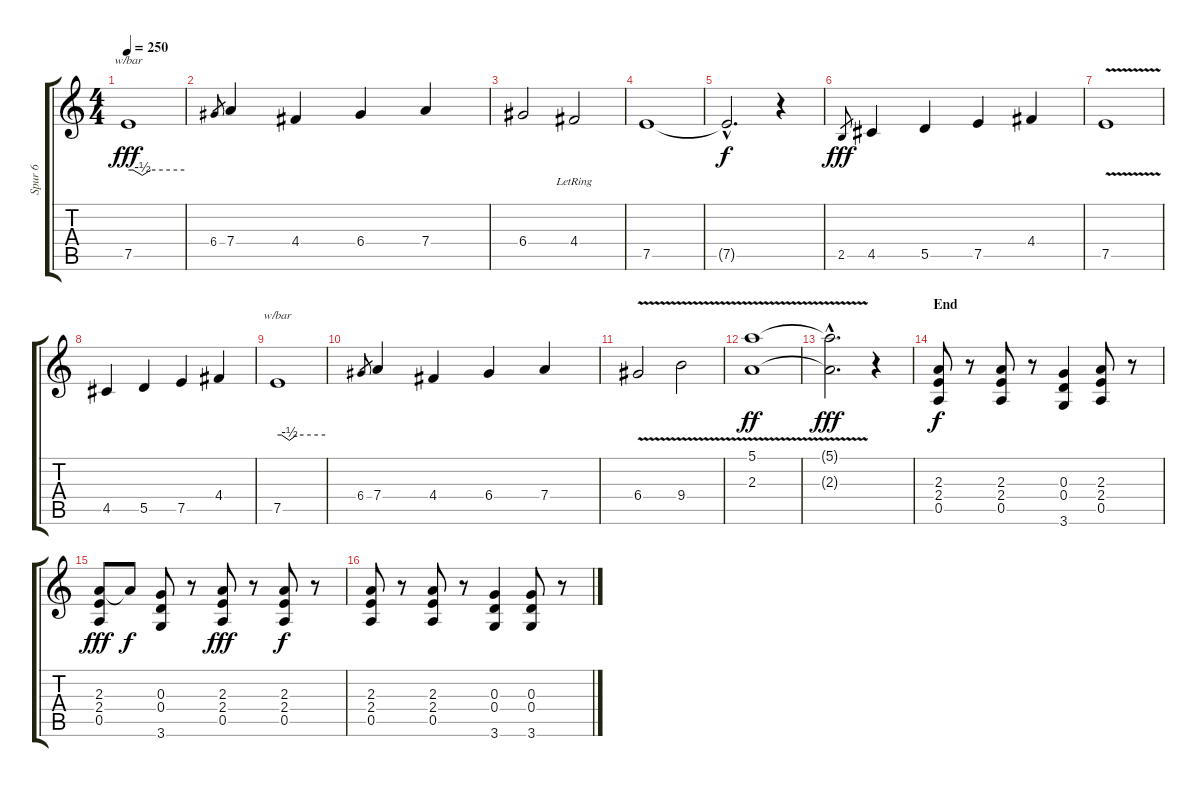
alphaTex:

\track ("Spur 6" "Spur 6") {instrument acousticguitarnylon}
\staff {score tabs}
\tuning (E4 B3 G3 D3 A2 E2) {hide}
\ts (4 4)
\tempo 250
\clef g2
\ks c
7.5.1{tbe (custom default 0 0 5 0 15 -2 24 0 60 0) dy fff} |
6.4.8{gr} 7.4.4 4.4.4 6.4.4 7.4.4 |
6.4.2 4.4{lr}.2 |
7.5.1 |
7.5{hac t}.2{d dy f} r.4 |
2.5.8{gr dy fff} 4.5.4 5.5.4 7.5.4 4.4.4 |
7.5{v}.1 |
4.5.4 5.5.4 7.5.4 4.4.4 |
7.5.1{tbe (custom default 0 0 5 0 15 -2 24 0 60 0)} |
6.4.8{gr} 7.4.4 4.4.4 6.4.4 7.4.4 |
6.4{v}.2 9.4{v}.2 |
(5.1{v} 2.3{v}).1{dy ff} |
(5.1{hac t} 2.3{hac t}).2{d dy fff} r.4 |
\section ("" "End")
(2.3 2.4 0.5).8{dy f volume 12 instrument electricbassfinger} r.8 (2.3 2.4 0.5).8 r.8 (0.3 0.4 3.6).4 (2.3 2.4 0.5).8 r.8 |
(2.3 2.4 0.5).8{dy fff} 2.3{t}.8{dy f} (0.3 0.4 3.6).8 r.8 (2.3 2.4 0.5).8{dy fff} r.8 (2.3 2.4 0.5).8{dy f} r.8 |
(2.3 2.4 0.5).8 r.8 (2.3 2.4 0.5).8 r.8 (0.3 0.4 3.6).4 (0.3 0.4 3.6).8 r.8
